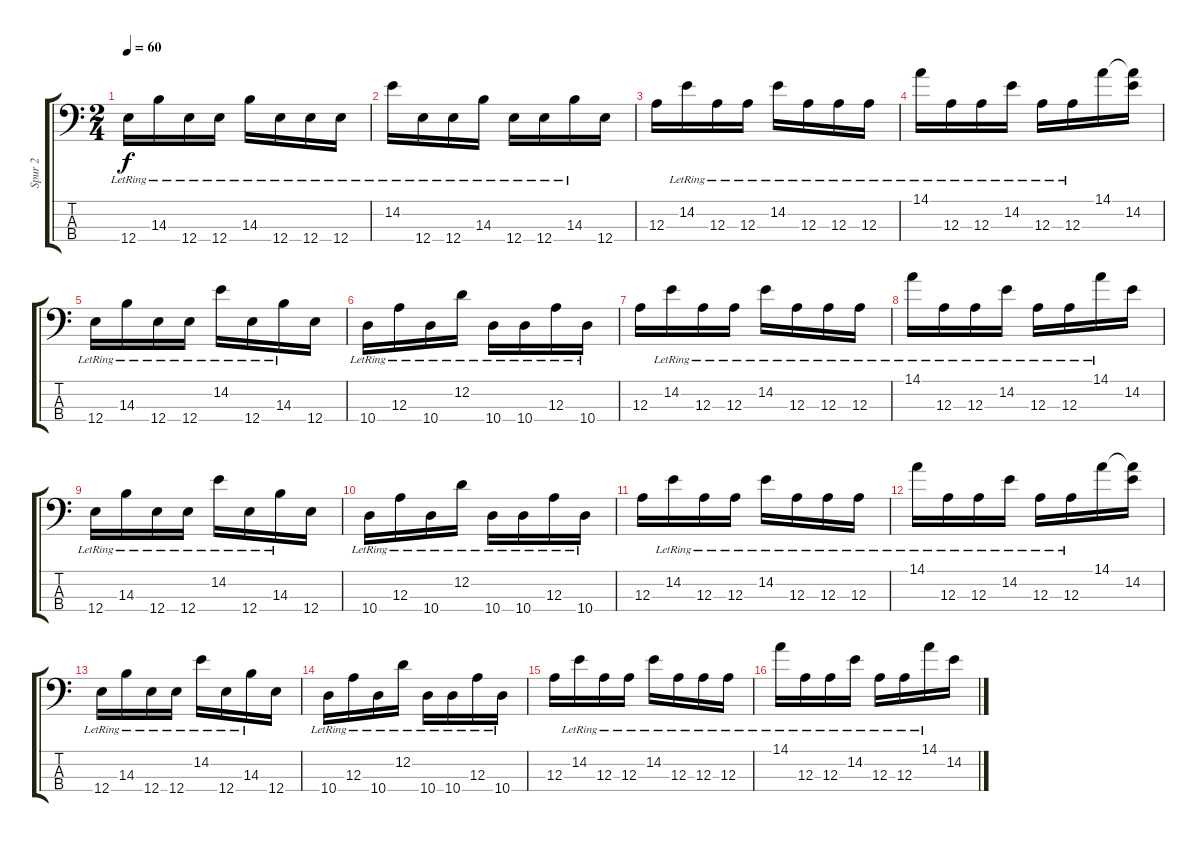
\track ("Spur 2" "Spur 2") {instrument electricbasspick}
\staff {score tabs}
\tuning (G2 D2 A1 E1) {hide}
\ts (2 4)
\tempo 60
\clef f4
\ks c
12.4{lr}.16{dy f} 14.3{lr}.16 12.4{lr}.16 12.4{lr}.16 14.3{lr}.16 12.4{lr}.16 12.4{lr}.16 12.4{lr}.16 |
14.2{lr}.16 12.4{lr}.16 12.4{lr}.16 14.3{lr}.16 12.4{lr}.16 12.4{lr}.16 14.3{lr}.16 12.4.16 |
12.3.16 14.2{lr}.16 12.3{lr}.16 12.3{lr}.16 14.2{lr}.16 12.3{lr}.16 12.3{lr}.16 12.3{lr}.16 |
14.1{lr}.16 12.3{lr}.16 12.3{lr}.16 14.2{lr}.16 12.3{lr}.16 12.3{lr}.16 14.1.16 (14.1{t} 14.2).16 |
12.4{lr}.16 14.3{lr}.16 12.4{lr}.16 12.4{lr}.16 14.2{lr}.16 12.4{lr}.16 14.3{lr}.16 12.4.16 |
10.4{lr}.16 12.3{lr}.16 10.4{lr}.16 12.2{lr}.16 10.4{lr}.16 10.4{lr}.16 12.3{lr}.16 10.4{lr}.16 |
12.3.16 14.2{lr}.16 12.3{lr}.16 12.3{lr}.16 14.2{lr}.16 12.3{lr}.16 12.3{lr}.16 12.3{lr}.16 |
14.1{lr}.16 12.3{lr}.16 12.3{lr}.16 14.2{lr}.16 12.3{lr}.16 12.3{lr}.16 14.1{lr}.16 14.2.16 |
12.4{lr}.16 14.3{lr}.16 12.4{lr}.16 12.4{lr}.16 14.2{lr}.16 12.4{lr}.16 14.3{lr}.16 12.4.16 |
10.4{lr}.16 12.3{lr}.16 10.4{lr}.16 12.2{lr}.16 10.4{lr}.16 10.4{lr}.16 12.3{lr}.16 10.4{lr}.16 |
12.3.16 14.2{lr}.16 12.3{lr}.16 12.3{lr}.16 14.2{lr}.16 12.3{lr}.16 12.3{lr}.16 12.3{lr}.16 |
14.1{lr}.16 12.3{lr}.16 12.3{lr}.16 14.2{lr}.16 12.3{lr}.16 12.3{lr}.16 14.1.16 (14.1{t} 14.2).16 |
12.4{lr}.16 14.3{lr}.16 12.4{lr}.16 12.4{lr}.16 14.2{lr}.16 12.4{lr}.16 14.3{lr}.16 12.4.16 |
10.4{lr}.16 12.3{lr}.16 10.4{lr}.16 12.2{lr}.16 10.4{lr}.16 10.4{lr}.16 12.3{lr}.16 10.4{lr}.16 |
12.3.16 14.2{lr}.16 12.3{lr}.16 12.3{lr}.16 14.2{lr}.16 12.3{lr}.16 12.3{lr}.16 12.3{lr}.16 |
14.1{lr}.16 12.3{lr}.16 12.3{lr}.16 14.2{lr}.16 12.3{lr}.16 12.3{lr}.16 14.1{lr}.16 14.2.16
